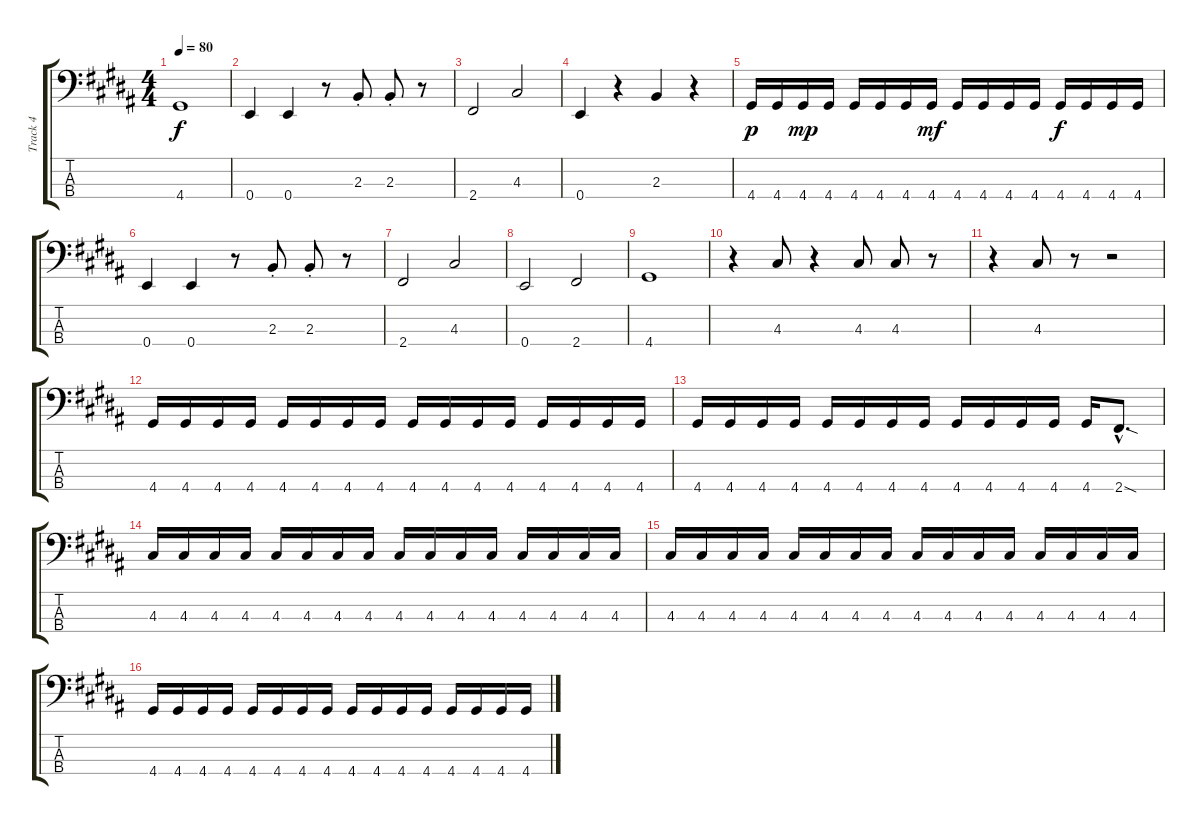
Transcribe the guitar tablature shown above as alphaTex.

\track ("Track 4" "Track 4") {instrument electricbasspick}
\staff {score tabs}
\tuning (G2 D2 A1 E1) {hide}
\ts (4 4)
\tempo 80
\clef f4
\ks b
4.4.1{dy f} |
0.4.4 0.4.4 r.8 2.3{st}.8 2.3{st}.8 r.8 |
2.4.2 4.3.2 |
0.4.4 r.4 2.3.4 r.4 |
4.4.16{dy p} 4.4.16 4.4.16{dy mp} 4.4.16 4.4.16 4.4.16 4.4.16 4.4.16{dy mf} 4.4.16 4.4.16 4.4.16 4.4.16 4.4.16{dy f} 4.4.16 4.4.16 4.4.16 |
0.4.4 0.4.4 r.8 2.3{st}.8 2.3{st}.8 r.8 |
2.4.2 4.3.2 |
0.4.2 2.4.2 |
4.4.1 |
r.4 4.3.8 r.4 4.3.8 4.3.8 r.8 |
r.4 4.3.8 r.8 r.2 |
4.4.16 4.4.16 4.4.16 4.4.16 4.4.16 4.4.16 4.4.16 4.4.16 4.4.16 4.4.16 4.4.16 4.4.16 4.4.16 4.4.16 4.4.16 4.4.16 |
4.4.16 4.4.16 4.4.16 4.4.16 4.4.16 4.4.16 4.4.16 4.4.16 4.4.16 4.4.16 4.4.16 4.4.16 4.4.16 2.4{sod hac}.8{d} |
4.3.16 4.3.16 4.3.16 4.3.16 4.3.16 4.3.16 4.3.16 4.3.16 4.3.16 4.3.16 4.3.16 4.3.16 4.3.16 4.3.16 4.3.16 4.3.16 |
4.3.16 4.3.16 4.3.16 4.3.16 4.3.16 4.3.16 4.3.16 4.3.16 4.3.16 4.3.16 4.3.16 4.3.16 4.3.16 4.3.16 4.3.16 4.3.16 |
4.4.16 4.4.16 4.4.16 4.4.16 4.4.16 4.4.16 4.4.16 4.4.16 4.4.16 4.4.16 4.4.16 4.4.16 4.4.16 4.4.16 4.4.16 4.4.16
